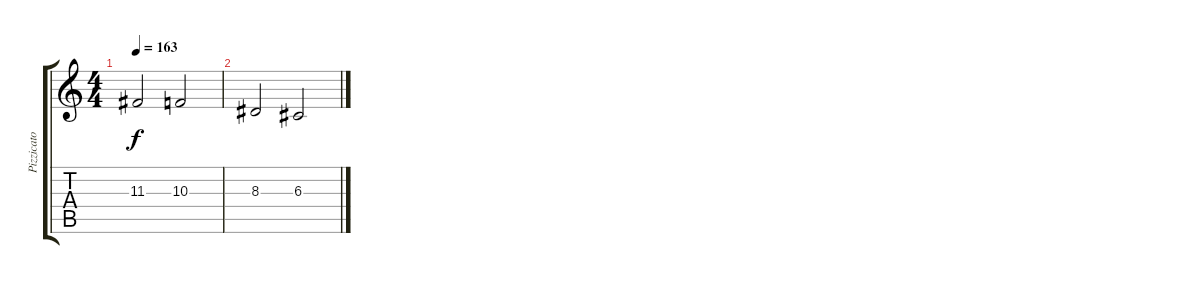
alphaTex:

\track ("Pizzicato" "Pizzicato") {instrument pizzicatostrings}
\staff {score tabs}
\tuning (E4 B3 G3 D3 A2 E2) {hide}
\ts (4 4)
\tempo 163
\clef g2
\ks c
11.3.2{dy f} 10.3.2 |
8.3.2 6.3.2
